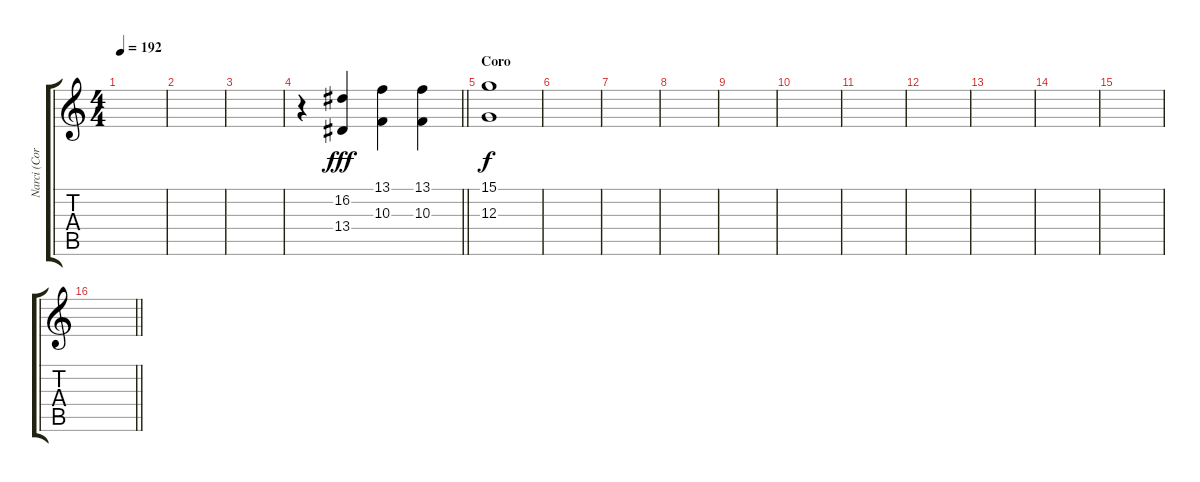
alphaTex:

\track ("Narci (Coros)" "Narci (Cor") {instrument choiraahs}
\staff {score tabs}
\tuning (E4 B3 G3 D3 A2 E2) {hide}
\ts (4 4)
\tempo 192
\clef g2
\ks c
|
|
|
\barLineRight lightlight
r.4 (16.2 13.4).4{dy fff} (13.1 10.3).4 (13.1 10.3).4 |
\section ("" "Coro")
(15.1 12.3).1{dy f} |
|
|
|
|
|
|
|
|
|
|
\barLineRight lightlight
